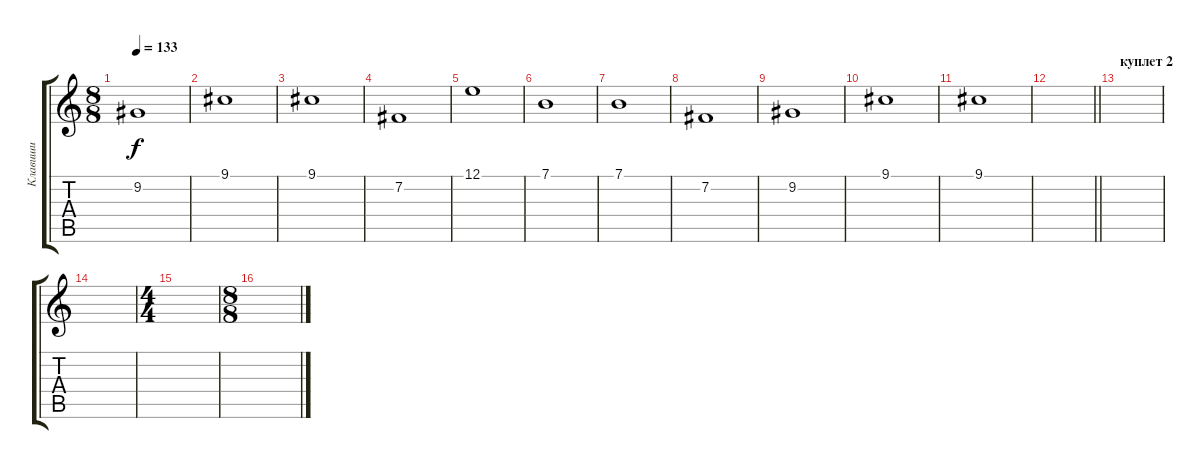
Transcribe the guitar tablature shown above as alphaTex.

\track ("Клавиши" "Клавиши") {instrument acousticgrandpiano}
\staff {score tabs}
\tuning (E4 B3 G3 D3 A2 E2) {hide}
\ts (8 8)
\tempo 133
\clef g2
\ks c
9.2.1{dy f} |
9.1.1 |
9.1.1 |
7.2.1 |
12.1.1 |
7.1.1 |
7.1.1 |
7.2.1 |
9.2.1 |
9.1.1 |
9.1.1 |
\barLineRight lightlight
|
\section ("" "куплет 2")
|
|
\ts (4 4)
|
\ts (8 8)
